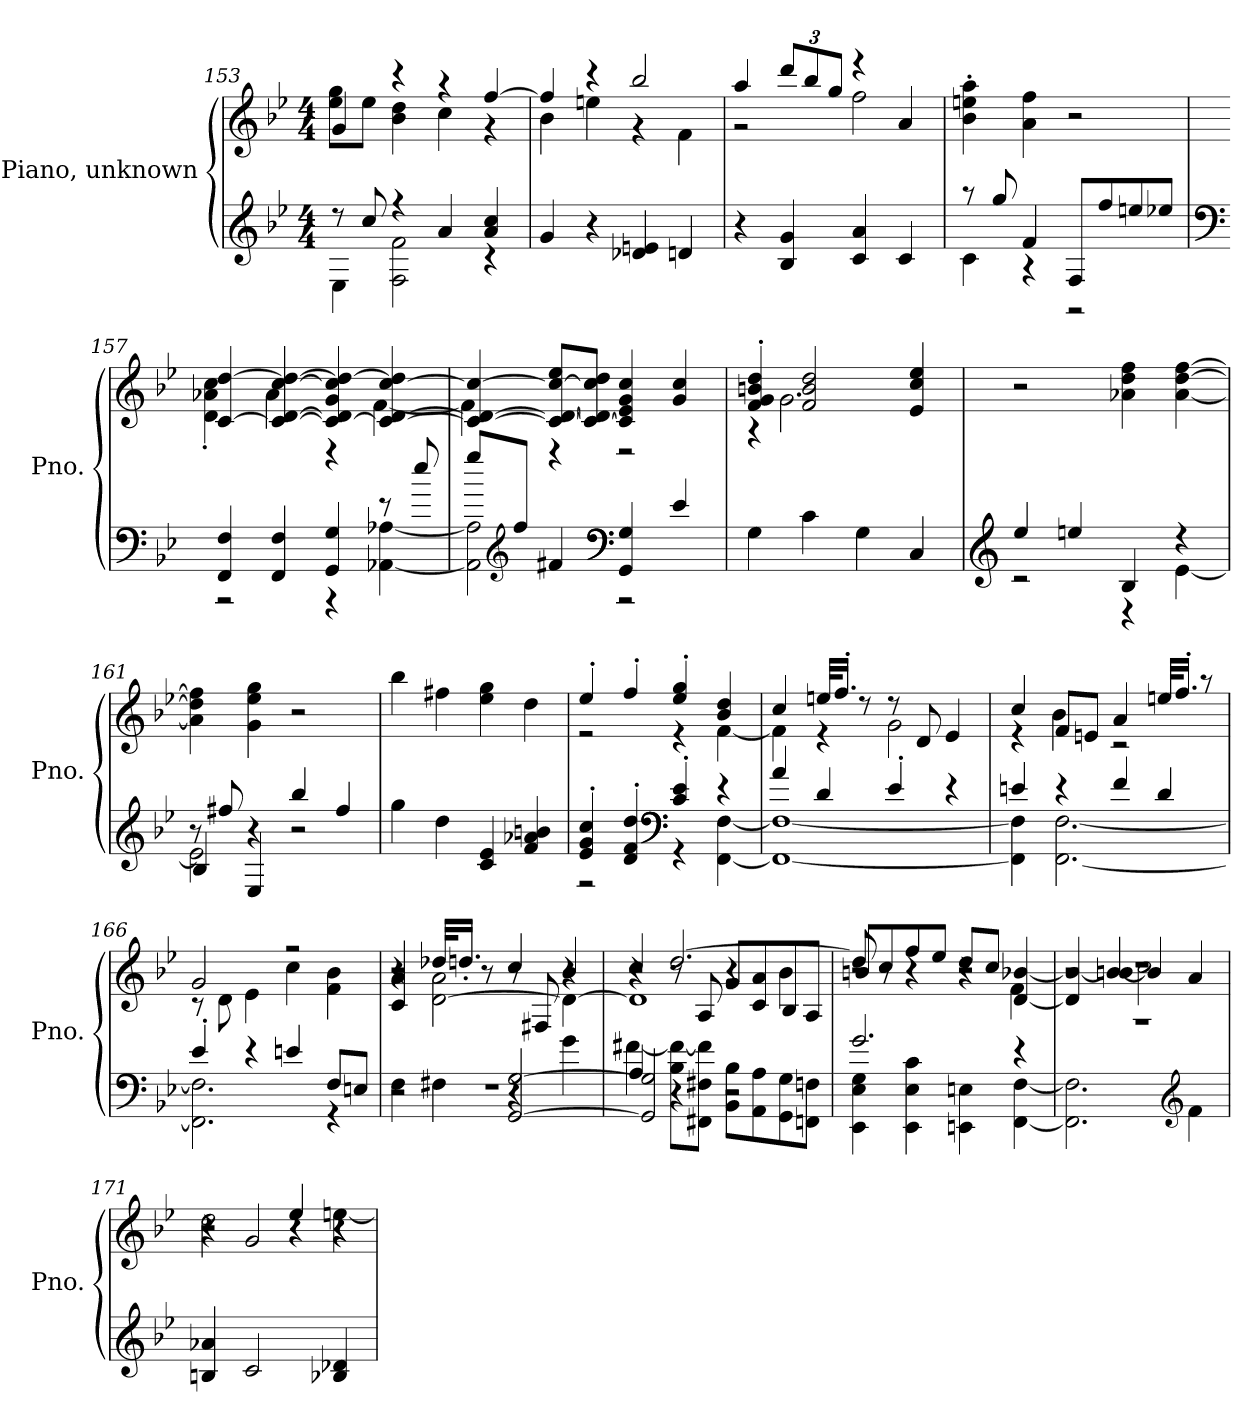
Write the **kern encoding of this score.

**kern	**kern
*part1	*part1
*staff2	*staff1
*I"Piano, unknown	*
*I'Pno.	*
*clefG2	*clefG2
*k[b-e-]	*k[b-e-]
*M4/4	*M4/4
=153	=153
*^	*^
8r	4E-\	4g/	8ee-\ 8gg\L
8cc/	.	.	8ee-\J
4r	2F\ 2f\	4r	4b-\ 4dd\
4a/	.	4r	4cc\
4a/ 4cc/	4r	[4ff/	4r
*v	*v	*	*
!!LO:LB:g=z	!!
=154	=154	=154
4g/	4ff/]	4b-\
4r	4r	4een\
4d-X/ 4en/	2bb-/	4r
4dn/	.	4f\
=155	=155	=155
4r	4aa/	2r
*	*Xbrackettup	*
4B-/ 4g/	12ddd/L	.
.	12bb-/	.
.	12gg/J	.
4c/ 4a/	4r	2ff\
4c/	4a/	.
*	*v	*v
=156	=156
*^	*
8r	4c\	4b-\' 4een\' 4aa\'
8gg/	.	.
4f/	4r	4a\ 4ff\
8F/L	2r	2r
8ff/	.	.
8een/	.	.
8ee-X/J	.	.
=157	=157	=157
*clefF4	*	*
*	*	*^
4FF/ 4F/	2r	[4c/ [4dd/	4d\' 4a-X\' 4cc\'
4FF/ 4F/	.	4c/_ [4d/ [4cc/ 4dd/_	4a-\
4GG/ 4G/	4r	4c/_ 4d/] 4g/ 4cc/] 4dd/_	4r
8r	[4AA-X\ [4A-X\	4c/_ [4d/ [4cc/ 4dd/]	[4f\
8ee-/	.	.	.
!!LO:PB:g=z	!!
=158	=158	=158	=158
8gg/L	2AA-\] 2A-\]	4c/_ 4d/_ 4cc/_	4f\]
*clefG2	*	*	*
8ff/J	.	.	.
4f#X/	.	8c/_ 8d/_ 8cc/_ 8ee-/L	4r
.	.	8c/_ 8d/] 8cc/] 8dd/J	.
*clefF4	*	*	*
4GG/ 4G/	2r	4c/] 4e-/ 4g/ 4cc/	2r
4e-/	.	4g/ 4cc/	.
*v	*v	*	*
=159	=159	=159
4G\	4f/' 4g/' 4bn/' 4dd/'	4r
4c\	2f/ 2b/ 2dd/	2.g\
4G\	.	.
4C/	4e-/ 4cc/ 4ee-/	.
*	*v	*v
=160	=160
*clefG2	*
*^	*
4ee-/	2r	2r
4een/	.	.
4B-/	4r	4a-X\ 4dd\ 4ff\
4r	[4e-\	[4a-\ [4dd\ [4ff\
=161	=161	=161
*	*^	*
8r	2e-\]	4B-/	4a-\] 4dd\] 4ff\]
8ff#X/	.	.	.
4E-/	.	4r	4g\ 4ee-\ 4gg\
4bb-/	2r	2r	2r
4ff#/	.	.	.
*v	*v	*v	*
=162	=162
4gg\	4bb-\
4dd\	4ff#X\
4c/ 4e-/	4ee-\ 4gg\
4f/ 4a-X/ 4bn/	4dd\
!!LO:LB:g=z
=163	=163
*^	*^
4e-/' 4g/' 4cc/'	2r	4ee-'/	2r
4d/' 4f/' 4dd/'	.	4ff'/	.
*clefF4	*	*	*
4c/' 4e-/'	4r	4ee-/' 4gg/'	4r
4r	[4FF\ [4F\	4b-/ 4dd/	[4f\
=164	=164	=164	=164
4a/	1FF_ 1F_	4cc/	4f\]
4d/	.	32een/KLL	4r
.	.	16.ff'/JJ	.
.	.	8r	.
4e-'/	.	8r	2g\
.	.	8d/	.
4r	.	4e-/	.
=165	=165	=165	=165
4en/	4FF\] 4F\]	4cc/	4r
4r	[2.FF\ [2.F\	8f/L	4b-\
.	.	8en/J	.
4f/	.	4a/	2r
4d/	.	32een/KLL	.
.	.	16.ff'/JJ	.
.	.	8r	.
=166	=166	=166	=166
4e-'/	2.FF\] 2.F\]	2g/	8r
.	.	.	8d\
4r	.	.	4e-\
4en/	.	2r	4cc\
8F/L	4r	.	4f\ 4b-\
8En/J	.	.	.
!!LO:LB:g=z
=167	=167	=167	=167
*	*^	*	*^
1r	4F\	2r	2r	4c/ 4a/	4r
.	4F#X\	.	.	32dd-X/KLL	[2d\ 2a\
.	.	.	.	16.ddn'/JJ	.
.	.	.	.	8r	.
.	4r	[2GG/ [2G/	4cc/	8r	.
.	.	.	.	8F#X/	.
.	4g\	.	4r	4b-/	4d\_
=168	=168	=168	=168	=168	=168
*	*	*	*	*	*^
4A/	[4f#X\	2GG/] 2G/]	4r	2r	4cc/	1d]
4r	8B-\ 8f#\_L	.	[2.dd/	.	8r	.
.	8FF#X\ 8F#X\ 8f#\]J	.	.	.	8A/	.
2r	8BB-\ 8B-\L	2r	.	4r	8g/L	.
.	8AA\ 8A\	.	.	.	8c/ 8a/	.
.	8GG\ 8G\	.	.	4b-\	8B-/	.
.	8FFn\ 8Fn\J	.	.	.	8A/J	.
*	*v	*v	*	*	*	*
*	*	*	*	*v	*v
=169	=169	=169	=169	=169
2.g/	4EE-\ 4E-\ 4G\	8dd/]	8bn/L	2r
.	.	8r	8cc/	.
.	4EE-\ 4E-\ 4c\	4r	8ff/	.
.	.	.	8ee-/J	.
.	4EEn\ 4En\	2r	8dd/L	4r
.	.	.	8cc/J	.
4r	[4FF\ [4F\	.	[4d/ [4b-X/	4f\
=170	=170	=170	=170	=170
1r	2.FF\] 2.F\]	1r	4d/] 4b-/_	2r
.	.	.	4b-/_ 4bn/	.
.	.	.	4b-/]	2cc\
*clefG2	*	*	*	*
.	4f\	.	4a/	.
*v	*v	*	*	*
!!LO:LB:g=z	!!	!!
=171	=171	=171	=171
4Bn/ 4a-X/	2r	2dd\	4r
2c/	.	.	2g/
.	4ee-/	4r	.
4B-X/ 4d-X/	4r	[4een\	4r
*	*v	*v	*v
=	=
*-	*-
